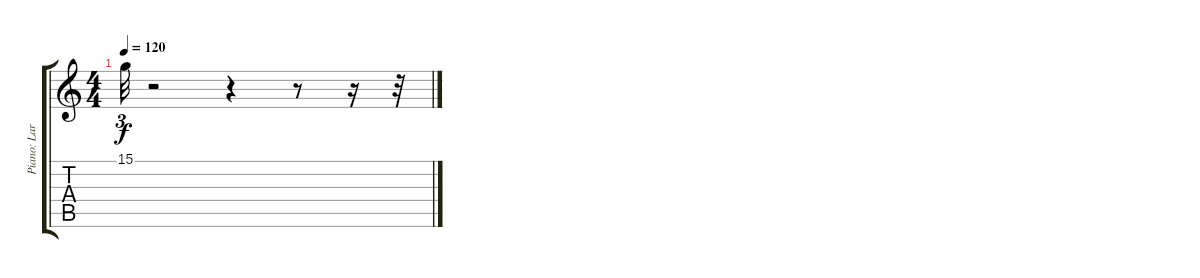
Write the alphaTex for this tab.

\track ("Piano: Larry Knechtel[Right]" "Piano: Lar") {instrument acousticgrandpiano}
\staff {score tabs}
\tuning (E4 B3 G3 D3 A2 E2) {hide}
\ts (4 4)
\tempo 120
\clef g2
\ks c
15.1{t}.32{tu (3 2) dy f} r.2 r.4 r.8 r.16 r.32
